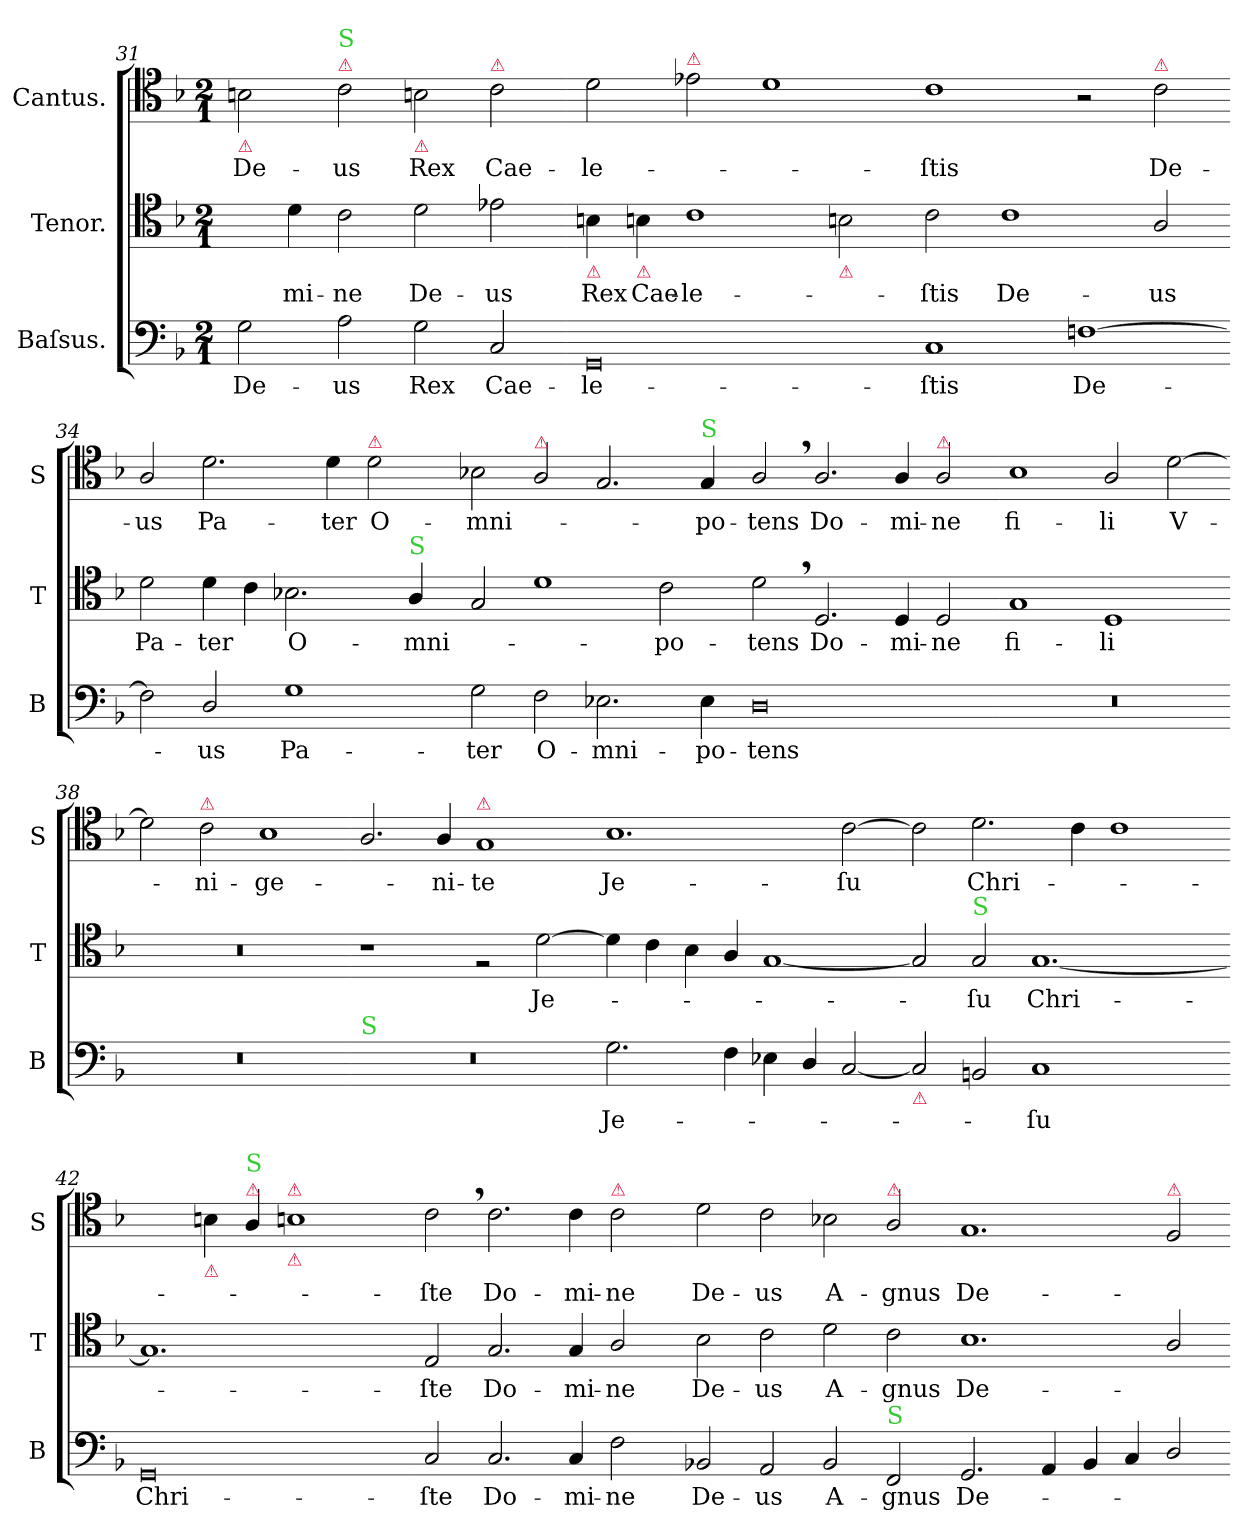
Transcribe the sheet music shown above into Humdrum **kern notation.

**kern	**text	**kern	**text	**kern	**text
*part3	*part3	*part2	*part2	*part1	*part1
*staff3	*staff3	*staff2	*staff2	*staff1	*staff1
*I"Baſsus.	*	*I"Tenor.	*	*I"Cantus.	*
*I'B	*	*I'T	*	*I'S	*
*clefF4	*	*clefC4	*	*clefC4	*
*k[b-]	*	*k[b-]	*	*k[b-]	*
*F:	*	*F:	*	*F:	*
*M2/1	*	*M2/1	*	*M2/1	*
=31	=31	=31	=31	=31	=31
!	!	!	!	!LO:TX:b:color=crimson:t=⚠	!
2G\	De-	4ryy	.	2Bn\	De-
.	.	4d\	-mi-	.	.
!	!	!	!	!LO:TX:a:color=crimson:t=⚠	!
!	!	!	!	!LO:TX:a:color=limegreen:t=S	!
2A\	-us	2c\	-ne	2c\	-us
!	!	!	!	!LO:TX:b:color=crimson:t=⚠	!
2G\	Rex	2d\	De-	2Bn\	Rex
!	!	!	!	!LO:TX:a:color=crimson:t=⚠	!
2C/	Cae-	2e-X\	-us	2c\	Cae-
=32-	=32-	=32-	=32-	=32-	=32-
!	!	!LO:TX:b:color=crimson:t=⚠	!	!	!
0GG	-le-	4Bn\	Rex	2d\	-le-
!	!	!LO:TX:b:color=crimson:t=⚠	!	!	!
.	.	4Bn\	Cae-	.	.
!	!	!	!	!LO:TX:a:color=crimson:t=⚠	!
.	.	1c	-le-	2e-X\	.
.	.	.	.	1d	.
!	!	!LO:TX:b:color=crimson:t=⚠	!	!	!
.	.	2Bn\	.	.	.
=33-	=33-	=33-	=33-	=33-	=33-
1C	-ſtis	2c\	-ſtis	1c	-ſtis
.	.	1c	De-	.	.
[1Fn	De-	.	.	2r	.
!	!	!	!	!LO:TX:a:color=crimson:t=⚠	!
.	.	2A/	-us	2c\	De-
=34-	=34-	=34-	=34-	=34-	=34-
2F]	.	2d\	Pa-	2A/	-us
2D/	-us	4d\	-ter	2.d\	Pa-
.	.	4c\	.	.	.
1G	Pa-	2.B-X\	O-	.	.
.	.	.	.	4d\	-ter
!	!	!	!	!LO:TX:a:color=crimson:t=⚠	!
.	.	.	.	2d\	O-
!	!	!LO:TX:a:color=limegreen:t=S	!	!	!
.	.	4A/	-mni-	.	.
=35-	=35-	=35-	=35-	=35-	=35-
2G\	-ter	2G/	.	2B-X\	-mni-
!	!	!	!	!LO:TX:a:color=crimson:t=⚠	!
2F\	O-	1d	.	2A/	.
2.E-X\	-mni-	.	.	2.G/	.
.	.	2c\	-po-	.	.
!	!	!	!	!LO:TX:a:color=limegreen:t=S	!
4E-\	-po-	.	.	4G/	-po-
=36-	=36-	=36-	=36-	=36-	=36-
0D	-tens	2d,<\	-tens	2A,</	-tens
.	.	2.D/	Do-	2.A/	Do-
.	.	4D/	-mi-	4A/	-mi-
!	!	!	!	!LO:TX:a:color=crimson:t=⚠	!
.	.	2D/	-ne	2A/	-ne
=37-	=37-	=37-	=37-	=37-	=37-
0r	.	1G	fi-	1B-	fi-
.	.	1D	-li	2A/	-li
.	.	.	.	[2d\	V-
=38-	=38-	=38-	=38-	=38-	=38-
0r	.	0r	.	2d\]	.
!	!	!	!	!LO:TX:a:color=crimson:t=⚠	!
.	.	.	.	2c\	-ni-
.	.	.	.	1B-	-ge-
=39-	=39-	=39-	=39-	=39-	=39-
!LO:TX:a:color=limegreen:t=S	!	!	!	!	!
0r	.	1r	.	2.A/	.
.	.	.	.	4A/	-ni-
!	!	!	!	!LO:TX:a:color=crimson:t=⚠	!
.	.	2rF	.	1G	-te
.	.	[2d\	Je-	.	.
=40-	=40-	=40-	=40-	=40-	=40-
2.G\	Je-	4d\]	.	1.B-	Je-
.	.	4c\	.	.	.
.	.	4B-\	.	.	.
4F\	.	4A/	.	.	.
4E-X\	.	[1G	.	.	.
4D/	.	.	.	.	.
[2C/	.	.	.	[2c\	-ſu
=41-	=41-	=41-	=41-	=41-	=41-
!LO:TX:b:color=crimson:t=⚠	!	!	!	!	!
2C/]	.	2G]	.	2c\]	.
!	!	!LO:TX:a:color=limegreen:t=S	!	!	!
2BBn/	.	2G/	-ſu	2.d\	Chri-
1C	-ſu	[1.G	Chri-	.	.
.	.	.	.	4c\	.
.	.	.	.	1c\	.
2ryy	.	.	.	.	.
=42-	=42-	=42-	=42-	=42-	=42-
0GG	Chri-	1.G]	.	2ryy	.
!	!	!	!	!LO:TX:b:color=crimson:t=⚠	!
.	.	.	.	4Bn\	.
!	!	!	!	!LO:TX:a:color=crimson:t=⚠	!
!	!	!	!	!LO:TX:a:color=limegreen:t=S	!
.	.	.	.	4A/	.
!	!	!	!	!LO:TX:a:color=crimson:t=⚠	!
!	!	!	!	!LO:TX:b:color=crimson:t=⚠	!
.	.	.	.	1Bn	.
.	.	2ryy	.	.	.
=43-	=43-	=43-	=43-	=43-	=43-
2C/	-ſte	2E/	-ſte	2c,<\	-ſte
2.C/	Do-	2.G/	Do-	2.c\	Do-
4C/	-mi-	4G/	-mi-	4c\	-mi-
!	!	!	!	!LO:TX:a:color=crimson:t=⚠	!
2F\	-ne	2A/	-ne	2c\	-ne
=44-	=44-	=44-	=44-	=44-	=44-
2BB-X/	De-	2B-\	De-	2d\	De-
2AA/	us	2c\	-us	2c\	-us
2BB-/	A-	2d\	A-	2B-X\	A-
!	!	!	!	!LO:TX:a:color=crimson:t=⚠	!
!LO:TX:a:color=limegreen:t=S	!	!	!	!	!
2FF/	-gnus	2c\	-gnus	2A/	-gnus
=45-	=45-	=45-	=45-	=45-	=45-
2.GG/	De-	1.B-	De-	1.G	De-
4AA/	.	.	.	.	.
4BB-/	.	.	.	.	.
4C/	.	.	.	.	.
!	!	!	!	!LO:TX:a:color=crimson:t=⚠	!
2D/	.	2A/	.	2F/	.
=-	=-	=-	=-	=-	=-
*-	*-	*-	*-	*-	*-
